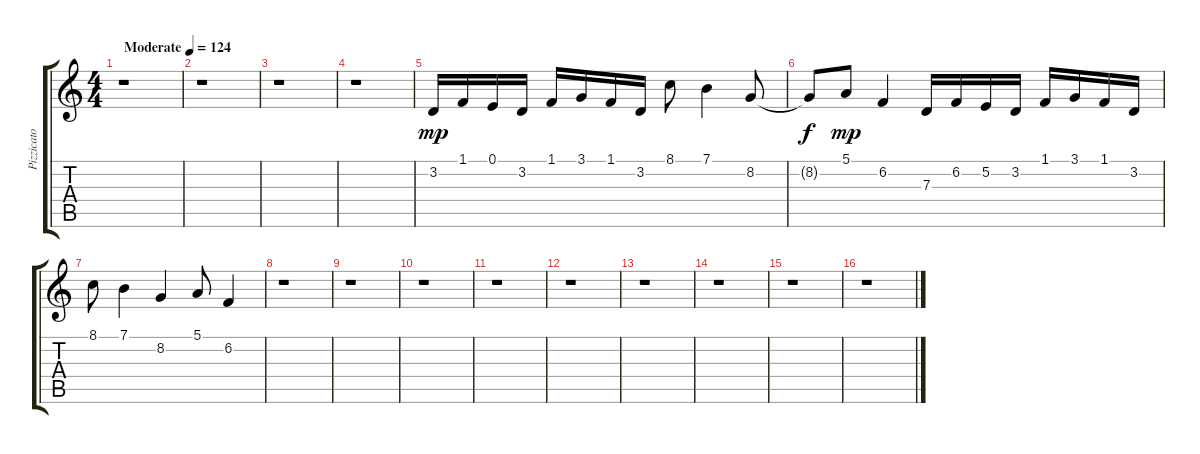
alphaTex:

\track ("Pizzicato Strings" "Pizzicato ") {instrument pizzicatostrings}
\staff {score tabs}
\tuning (E4 B3 G3 D3 A2 E2) {hide}
\ts (4 4)
\tempo (124 "Moderate")
\clef g2
\ks c
r.1{dy mp instrument pizzicatostrings} |
r.1 |
r.1 |
r.1 |
3.2.16 1.1.16 0.1.16 3.2.16 1.1.16 3.1.16 1.1.16 3.2.16 8.1.8 7.1.4 8.2.8 |
8.2{t}.8{dy f} 5.1.8{dy mp} 6.2.4 7.3.16 6.2.16 5.2.16 3.2.16 1.1.16 3.1.16 1.1.16 3.2.16 |
8.1.8 7.1.4 8.2.4 5.1.8 6.2.4 |
r.1 |
r.1 |
r.1 |
r.1 |
r.1 |
r.1 |
r.1 |
r.1 |
r.1
